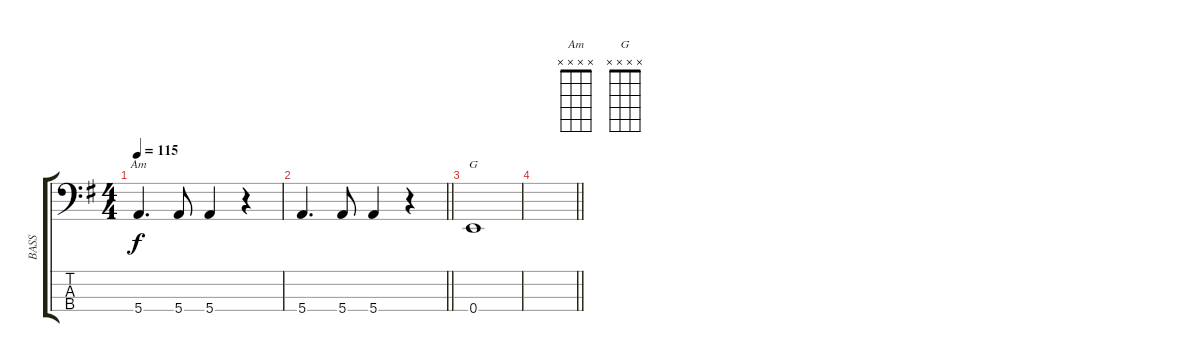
\track ("BASS" "BASS") {instrument acousticbass}
\staff {score tabs}
\tuning (G2 D2 A1 E1) {hide}
\chord ("Am" x x x x)
\chord ("G" x x x x)
\ts (4 4)
\tempo 115
\clef f4
\ks eminor
5.4.4{d ch "Am" dy f volume 14 balance 8 instrument acousticbass} 5.4.8 5.4.4 r.4 |
\barLineRight lightlight
5.4.4{d} 5.4.8 5.4.4 r.4 |
0.4.1{ch "G"} |
\barLineRight lightlight
